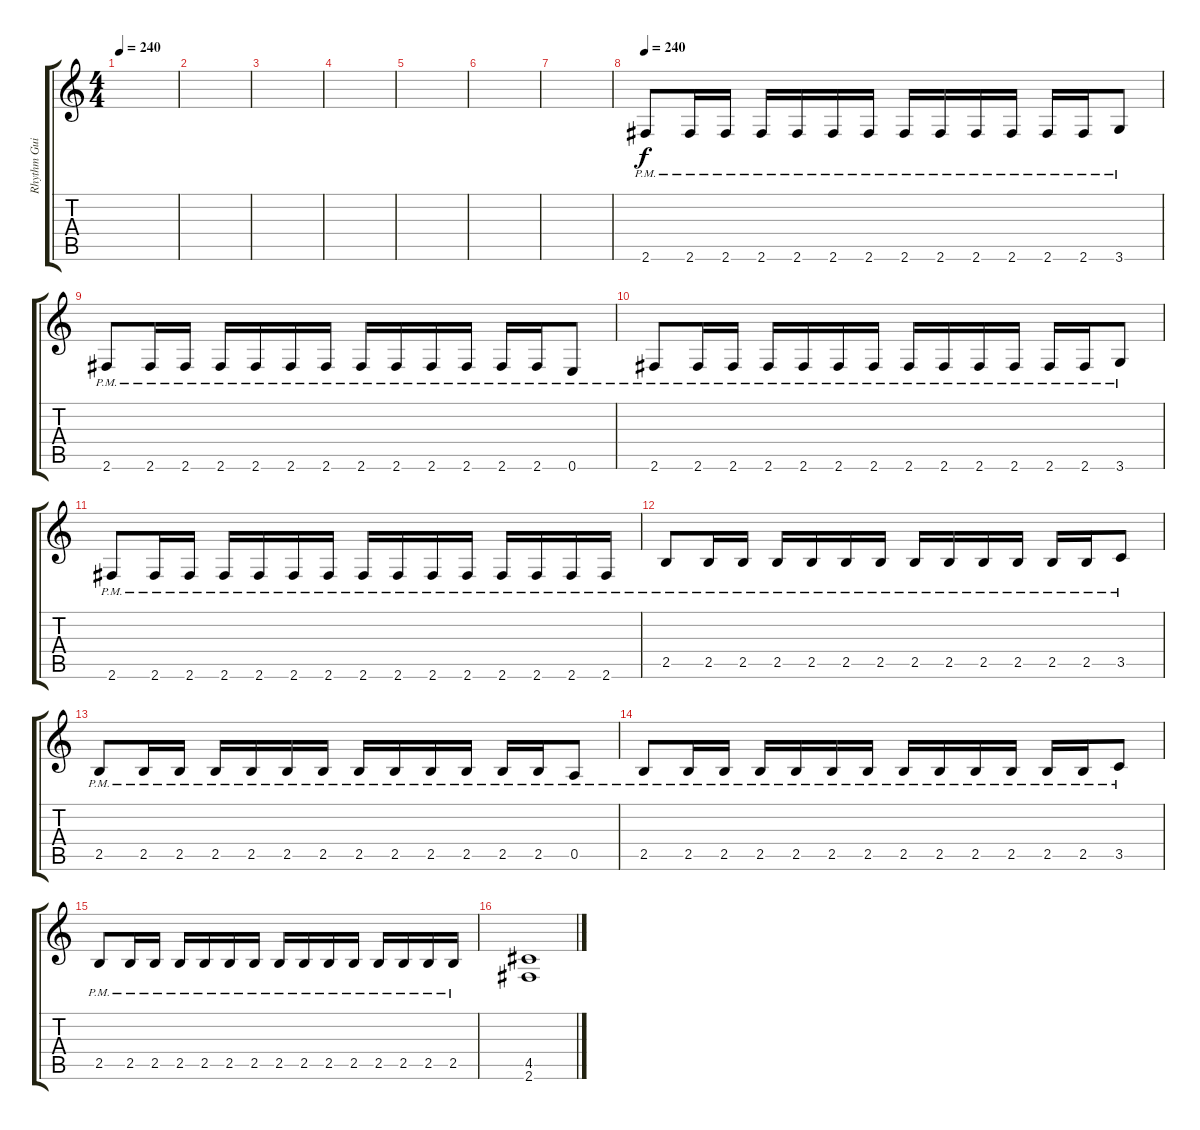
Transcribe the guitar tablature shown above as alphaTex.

\track ("Rhythm Guitar" "Rhythm Gui") {instrument distortionguitar}
\staff {score tabs}
\tuning (E4 B3 G3 D3 A2 E2) {hide}
\ts (4 4)
\tempo 240
\clef g2
\ks c
|
|
|
|
|
|
|
\tempo 240
2.6{pm}.8 2.6{pm}.16 2.6{pm}.16 2.6{pm}.16 2.6{pm}.16 2.6{pm}.16 2.6{pm}.16 2.6{pm}.16 2.6{pm}.16 2.6{pm}.16 2.6{pm}.16 2.6{pm}.16 2.6{pm}.16 3.6{pm}.8 |
2.6{pm}.8 2.6{pm}.16 2.6{pm}.16 2.6{pm}.16 2.6{pm}.16 2.6{pm}.16 2.6{pm}.16 2.6{pm}.16 2.6{pm}.16 2.6{pm}.16 2.6{pm}.16 2.6{pm}.16 2.6{pm}.16 0.6{pm}.8 |
2.6{pm}.8 2.6{pm}.16 2.6{pm}.16 2.6{pm}.16 2.6{pm}.16 2.6{pm}.16 2.6{pm}.16 2.6{pm}.16 2.6{pm}.16 2.6{pm}.16 2.6{pm}.16 2.6{pm}.16 2.6{pm}.16 3.6{pm}.8 |
2.6{pm}.8 2.6{pm}.16 2.6{pm}.16 2.6{pm}.16 2.6{pm}.16 2.6{pm}.16 2.6{pm}.16 2.6{pm}.16 2.6{pm}.16 2.6{pm}.16 2.6{pm}.16 2.6{pm}.16 2.6{pm}.16 2.6{pm}.16 2.6{pm}.16 |
2.5{pm}.8 2.5{pm}.16 2.5{pm}.16 2.5{pm}.16 2.5{pm}.16 2.5{pm}.16 2.5{pm}.16 2.5{pm}.16 2.5{pm}.16 2.5{pm}.16 2.5{pm}.16 2.5{pm}.16 2.5{pm}.16 3.5{pm}.8 |
2.5{pm}.8 2.5{pm}.16 2.5{pm}.16 2.5{pm}.16 2.5{pm}.16 2.5{pm}.16 2.5{pm}.16 2.5{pm}.16 2.5{pm}.16 2.5{pm}.16 2.5{pm}.16 2.5{pm}.16 2.5{pm}.16 0.5{pm}.8 |
2.5{pm}.8 2.5{pm}.16 2.5{pm}.16 2.5{pm}.16 2.5{pm}.16 2.5{pm}.16 2.5{pm}.16 2.5{pm}.16 2.5{pm}.16 2.5{pm}.16 2.5{pm}.16 2.5{pm}.16 2.5{pm}.16 3.5{pm}.8 |
2.5{pm}.8 2.5{pm}.16 2.5{pm}.16 2.5{pm}.16 2.5{pm}.16 2.5{pm}.16 2.5{pm}.16 2.5{pm}.16 2.5{pm}.16 2.5{pm}.16 2.5{pm}.16 2.5{pm}.16 2.5{pm}.16 2.5{pm}.16 2.5{pm}.16 |
(4.5 2.6).1
